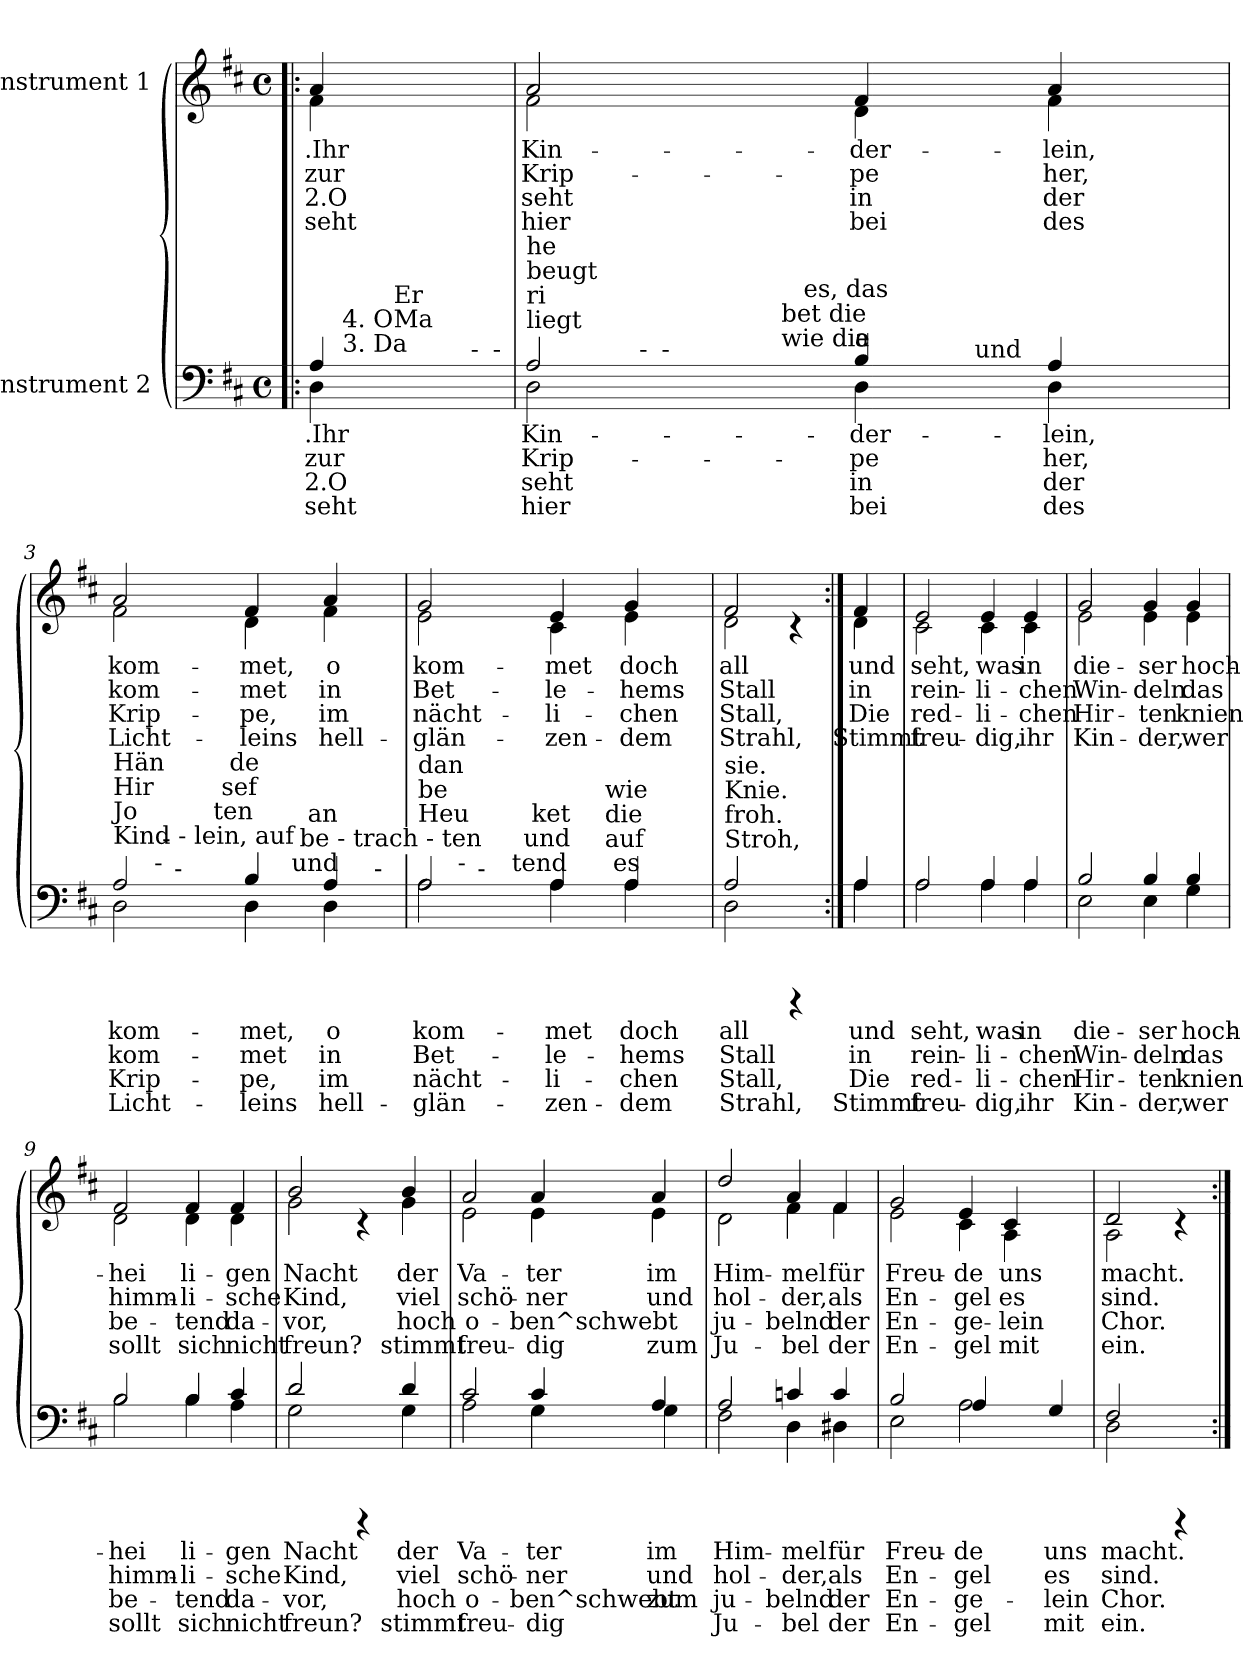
**kern	**text	**text	**text	**text	**kern	**text	**text	**text	**text
*part2	*part2	*part2	*part2	*part2	*part1	*part1	*part1	*part1	*part1
*staff2	*staff2	*staff2	*staff2	*staff2	*staff1	*staff1	*staff1	*staff1	*staff1
*I"Instrument 2	*	*	*	*	*I"Instrument 1	*	*	*	*
!!LO:PB:g=z
*stria5	*	*	*	*	*stria5	*	*	*	*
*clefF4	*	*	*	*	*clefG2	*	*	*	*
*k[f#c#]	*	*	*	*	*k[f#c#]	*	*	*	*
*D:	*	*	*	*	*D:	*	*	*	*
*M4/4	*	*	*	*	*M4/4	*	*	*	*
*met(c)	*	*	*	*	*met(c)	*	*	*	*
=1!|:	=1!|:	=1!|:	=1!|:	=1!|:	=1!|:	=1!|:	=1!|:	=1!|:	=1!|:
*^	*	*	*	*	*	*	*	*	*
!	!	!LO:LY:a:rj	!LO:LY:a:rj	!LO:LY:a:rj	!LO:LY:a:rj	!	!LO:LY:b:rj	!LO:LY:b:rj	!LO:LY:b:rj	!LO:LY:b:rj
*^	*^	*	*	*	*	*^	*	*	*	*
*	*	*^	*	*	*	*	*	*	*	*	*	*	*
4A/	4D\	32ryy	16.ryy	8...ryy	.Ihr	zur	2.O	seht	4a/	4f#\	.Ihr	zur	2.O	seht
!	!	!LO:TX:a:t=3. Da	!	!	!	!	!	!	!	!	!	!	!	!
!	!	!LO:TX:a:t=4. O	!	!	!	!	!	!	!	!	!	!	!	!
.	.	8..ryy	.	.	.	.	.	.	.	.	.	.	.	.
!	!	!	!LO:TX:a:t=Ma	!	!	!	!	!	!	!	!	!	!	!
!	!	!	!LO:TX:a:t=Er	!	!	!	!	!	!	!	!	!	!	!
.	.	.	8ryy	.	.	.	.	.	.	.	.	.	.	.
!	!	!	!LO:TX:a:t=-	!	!	!	!	!	!	!	!	!	!	!
.	.	.	32ryy	.	.	.	.	.	.	.	.	.	.	.
!	!	!	!	!LO:TX:a:t=-	!	!	!	!	!	!	!	!	!	!
.	.	.	.	64ryy	.	.	.	.	.	.	.	.	.	.
=2	=2	=2	=2	=2	=2	=2	=2	=2	=2	=2	=2	=2	=2	=2
!LO:TX:a:t=liegt	!	!	!	!	!	!	!	!	!	!	!	!	!	!
!LO:TX:a:t=ri	!	!	!	!	!	!	!	!	!	!	!	!	!	!
!LO:TX:a:t=beugt	!	!	!	!	!	!	!	!	!	!	!	!	!	!
!LO:TX:a:t=he	!	!	!	!	!	!	!	!	!	!	!	!	!	!
!	!	!	!	!	!LO:LY:a:rj	!LO:LY:a:rj	!LO:LY:a:rj	!LO:LY:a:rj	!	!	!LO:LY:b:rj	!LO:LY:b:rj	!LO:LY:b:rj	!LO:LY:b:rj
*	*	*	*^	*^	*	*	*	*	*	*	*	*	*	*
*	*	*	*	*	*	*	*	*	*	*	*	*	*	*	*	*
2A/	2D\	8...ryy	4ryy	4ryy	4..ryy	2ryy	Kin-	-Krip-	-seht	hier	2a/	2f#\	Kin-	-Krip-	-seht	hier
!	!	!LO:TX:a:t=-	!	!	!	!	!	!	!	!	!	!	!	!	!	!
.	.	2ryy	.	.	.	.	.	.	.	.	.	.	.	.	.	.
!	!	!	!LO:TX:a:t=-	!	!	!	!	!	!	!	!	!	!	!	!	!
.	.	.	2.ryy	8ryy	.	.	.	.	.	.	.	.	.	.	.	.
.	.	.	.	32.ryy	.	.	.	.	.	.	.	.	.	.	.	.
!	!	!	!	!LO:TX:a:t=wie die	!	!	!	!	!	!	!	!	!	!	!	!
!	!	!	!	!LO:TX:a:t=bet die	!	!	!	!	!	!	!	!	!	!	!	!
.	.	.	.	2ryy	.	.	.	.	.	.	.	.	.	.	.	.
!	!	!	!	!	!LO:TX:a:t=es, das	!	!	!	!	!	!	!	!	!	!	!
.	.	.	.	.	2ryy	.	.	.	.	.	.	.	.	.	.	.
!LO:TX:a:t=a	!	!	!	!	!	!	!	!	!	!	!	!	!	!	!	!
!	!	!	!	!	!	!	!LO:LY:a:rj	!LO:LY:a:rj	!LO:LY:a:rj	!LO:LY:a:rj	!	!	!LO:LY:b:rj	!LO:LY:b:rj	!LO:LY:b:rj	!LO:LY:b:rj
4B/	4D\	.	.	.	.	8ryy	der-	-pe	in	bei	4f#/	4d\	der-	-pe	in	bei
.	.	.	.	.	.	32.ryy	.	.	.	.	.	.	.	.	.	.
!	!	!	!	!	!	!LO:TX:a:t=und	!	!	!	!	!	!	!	!	!	!
.	.	.	.	.	.	4ryy	.	.	.	.	.	.	.	.	.	.
.	.	4ryy	.	.	.	.	.	.	.	.	.	.	.	.	.	.
!	!	!	!	!	!	!	!LO:LY:a:rj	!LO:LY:a:rj	!LO:LY:a:rj	!LO:LY:a:rj	!	!	!LO:LY:b:rj	!LO:LY:b:rj	!LO:LY:b:rj	!LO:LY:b:rj
4A/	4D\	.	.	.	.	.	lein,	her,	der	des	4a/	4f#\	lein,	her,	der	des
.	.	.	.	16ryy	.	16ryy	.	.	.	.	.	.	.	.	.	.
.	.	.	.	.	16ryy	.	.	.	.	.	.	.	.	.	.	.
.	.	64ryy	.	64ryy	.	64ryy	.	.	.	.	.	.	.	.	.	.
=3	=3	=3	=3	=3	=3	=3	=3	=3	=3	=3	=3	=3	=3	=3	=3	=3
!LO:TX:a:t=Kind - lein, auf	!	!	!	!	!	!	!	!	!	!	!	!	!	!	!	!
!LO:TX:a:t=Jo	!	!	!	!	!	!	!	!	!	!	!	!	!	!	!	!
!LO:TX:a:t=Hir	!	!	!	!	!	!	!	!	!	!	!	!	!	!	!	!
!LO:TX:a:t=Hän	!	!	!	!	!	!	!	!	!	!	!	!	!	!	!	!
!	!	!	!	!	!	!	!LO:LY:a:rj	!LO:LY:a:rj	!LO:LY:a:rj	!LO:LY:a:rj	!	!	!LO:LY:b:rj	!LO:LY:b:rj	!LO:LY:b:rj	!LO:LY:b:rj
*	*	*	*^	*^	*^	*^	*	*	*	*	*	*	*	*	*	*
*	*	*	*	*	*	*	*	*	*	*	*	*	*	*	*	*	*	*	*	*
2A/	2D\	8...ryy	4ryy	4ryy	4ryy	4..ryy	4ryy	2ryy	2ryy	2ryy	kom-	-kom-	-Krip-	-Licht-	2a/	2f#\	kom-	-kom-	-Krip-	-Licht-
!	!	!LO:TX:a:t=-	!	!	!	!	!	!	!	!	!	!	!	!	!	!	!	!	!	!
.	.	2ryy	.	.	.	.	.	.	.	.	.	.	.	.	.	.	.	.	.	.
!	!	!	!LO:TX:a:t=-	!	!	!	!	!	!	!	!	!	!	!	!	!	!	!	!	!
.	.	.	2.ryy	32ryy	8ryy	.	8ryy	.	.	.	.	.	.	.	.	.	.	.	.	.
!	!	!	!	!LO:TX:a:t=-	!	!	!	!	!	!	!	!	!	!	!	!	!	!	!	!
.	.	.	.	2ryy	.	.	.	.	.	.	.	.	.	.	.	.	.	.	.	.
.	.	.	.	.	32.ryy	.	16ryy	.	.	.	.	.	.	.	.	.	.	.	.	.
!	!	!	!	!	!LO:TX:a:t=ten	!	!	!	!	!	!	!	!	!	!	!	!	!	!	!
.	.	.	.	.	2ryy	.	.	.	.	.	.	.	.	.	.	.	.	.	.	.
!	!	!	!	!	!	!LO:TX:a:t=sef	!	!	!	!	!	!	!	!	!	!	!	!	!	!
.	.	.	.	.	.	2ryy	64ryy	.	.	.	.	.	.	.	.	.	.	.	.	.
!	!	!	!	!	!	!	!LO:TX:a:t=de	!	!	!	!	!	!	!	!	!	!	!	!	!
.	.	.	.	.	.	.	2ryy	.	.	.	.	.	.	.	.	.	.	.	.	.
!	!	!	!	!	!	!	!	!	!	!	!LO:LY:a:rj	!LO:LY:a:rj	!LO:LY:a:rj	!LO:LY:a:rj	!	!	!LO:LY:b:rj	!LO:LY:b:rj	!LO:LY:b:rj	!LO:LY:b:rj
4B/	4D\	.	.	.	.	.	.	8.ryy	8ryy	8..ryy	-met,	met	pe,	leins	4f#/	4d\	-met,	met	pe,	leins
.	.	.	.	.	.	.	.	.	16ryy	.	.	.	.	.	.	.	.	.	.	.
!	!	!	!	!	!	!	!	!LO:TX:a:t=und	!	!	!	!	!	!	!	!	!	!	!	!
.	.	.	.	.	.	.	.	4ryy	64ryy	.	.	.	.	.	.	.	.	.	.	.
!	!	!	!	!	!	!	!	!	!LO:TX:a:t=be - trach - ten	!	!	!	!	!	!	!	!	!	!	!
.	.	.	.	.	.	.	.	.	4ryy	.	.	.	.	.	.	.	.	.	.	.
!	!	!	!	!	!	!	!	!	!	!LO:TX:a:t=an	!	!	!	!	!	!	!	!	!	!
.	.	.	.	.	.	.	.	.	.	4ryy	.	.	.	.	.	.	.	.	.	.
.	.	4ryy	.	.	.	.	.	.	.	.	.	.	.	.	.	.	.	.	.	.
!	!	!	!	!	!	!	!	!	!	!	!LO:LY:a:rj	!LO:LY:a:rj	!LO:LY:a:rj	!LO:LY:a:rj	!	!	!LO:LY:b:rj	!LO:LY:b:rj	!LO:LY:b:rj	!LO:LY:b:rj
4A/	4D\	.	.	.	.	.	.	.	.	.	o	in	im	hell-	4a/	4f#\	o	in	im	hell-
.	.	.	.	8..ryy	.	.	.	.	.	.	.	.	.	.	.	.	.	.	.	.
.	.	.	.	.	16ryy	.	.	.	.	.	.	.	.	.	.	.	.	.	.	.
!	!	!	!	!	!	!LO:TX:a:t=-	!	!	!	!	!	!	!	!	!	!	!	!	!	!
.	.	.	.	.	.	16ryy	.	16ryy	.	.	.	.	.	.	.	.	.	.	.	.
.	.	.	.	.	.	.	32.ryy	.	32.ryy	.	.	.	.	.	.	.	.	.	.	.
.	.	.	.	.	.	.	.	.	.	32ryy	.	.	.	.	.	.	.	.	.	.
.	.	64ryy	.	.	64ryy	.	.	.	.	.	.	.	.	.	.	.	.	.	.	.
=4	=4	=4	=4	=4	=4	=4	=4	=4	=4	=4	=4	=4	=4	=4	=4	=4	=4	=4	=4	=4
!LO:TX:a:t=Heu	!	!	!	!	!	!	!	!	!	!	!	!	!	!	!	!	!	!	!	!
!LO:TX:a:t=be	!	!	!	!	!	!	!	!	!	!	!	!	!	!	!	!	!	!	!	!
!LO:TX:a:t=dan	!	!	!	!	!	!	!	!	!	!	!	!	!	!	!	!	!	!	!	!
!	!	!	!	!	!	!	!	!	!	!	!LO:LY:a:rj	!LO:LY:a:rj	!LO:LY:a:rj	!LO:LY:a:rj	!	!	!LO:LY:b:rj	!LO:LY:b:rj	!LO:LY:b:rj	!LO:LY:b:rj
*	*	*	*	*	*	*	*v	*v	*v	*v	*	*	*	*	*	*	*	*	*	*
2A/	2A\	8..ryy	4ryy	4ryy	4ryy	4..ryy	2ryy	-kom-	-Bet-	-nächt-	-glän-	2g/	2e\	-kom-	-Bet-	-nächt-	-glän-
!	!	!LO:TX:a:t=-	!	!	!	!	!	!	!	!	!	!	!	!	!	!	!
.	.	2ryy	.	.	.	.	.	.	.	.	.	.	.	.	.	.	.
.	.	.	64ryy	8ryy	8ryy	.	.	.	.	.	.	.	.	.	.	.	.
!	!	!	!LO:TX:a:t=-	!	!	!	!	!	!	!	!	!	!	!	!	!	!
.	.	.	2ryy	.	.	.	.	.	.	.	.	.	.	.	.	.	.
.	.	.	.	64ryy	32.ryy	.	.	.	.	.	.	.	.	.	.	.	.
!	!	!	!	!LO:TX:a:t=tend	!	!	!	!	!	!	!	!	!	!	!	!	!
.	.	.	.	2ryy	.	.	.	.	.	.	.	.	.	.	.	.	.
!	!	!	!	!	!LO:TX:a:t=und	!	!	!	!	!	!	!	!	!	!	!	!
.	.	.	.	.	2ryy	.	.	.	.	.	.	.	.	.	.	.	.
!	!	!	!	!	!	!LO:TX:a:t=ket	!	!	!	!	!	!	!	!	!	!	!
.	.	.	.	.	.	2ryy	.	.	.	.	.	.	.	.	.	.	.
!	!	!	!	!	!	!	!	!LO:LY:a:rj	!LO:LY:a:rj	!LO:LY:a:rj	!LO:LY:a:rj	!	!	!LO:LY:b:rj	!LO:LY:b:rj	!LO:LY:b:rj	!LO:LY:b:rj
4A/	4A\	.	.	.	.	.	8ryy	-met	le-	-li-	-zen-	4e/	4c#\	-met	le-	-li-	-zen-
.	.	.	.	.	.	.	16ryy	.	.	.	.	.	.	.	.	.	.
.	.	.	.	.	.	.	64ryy	.	.	.	.	.	.	.	.	.	.
!	!	!	!	!	!	!	!LO:TX:a:t=auf	!	!	!	!	!	!	!	!	!	!
!	!	!	!	!	!	!	!LO:TX:a:t=die	!	!	!	!	!	!	!	!	!	!
!	!	!	!	!	!	!	!LO:TX:a:t=wie	!	!	!	!	!	!	!	!	!	!
.	.	.	.	.	.	.	4ryy	.	.	.	.	.	.	.	.	.	.
!	!	!LO:TX:a:t=es	!	!	!	!	!	!	!	!	!	!	!	!	!	!	!
.	.	4ryy	.	.	.	.	.	.	.	.	.	.	.	.	.	.	.
!	!	!	!	!	!	!	!	!LO:LY:a:rj	!LO:LY:a:rj	!LO:LY:a:rj	!LO:LY:a:rj	!	!	!LO:LY:b:rj	!LO:LY:b:rj	!LO:LY:b:rj	!LO:LY:b:rj
4A/	4A\	.	.	.	.	.	.	-doch	hems	chen	dem	4g/	4e\	-doch	hems	chen	dem
.	.	.	8...ryy	.	.	.	.	.	.	.	.	.	.	.	.	.	.
.	.	.	.	16..ryy	.	.	.	.	.	.	.	.	.	.	.	.	.
.	.	.	.	.	16ryy	.	.	.	.	.	.	.	.	.	.	.	.
.	.	.	.	.	.	16ryy	.	.	.	.	.	.	.	.	.	.	.
.	.	.	.	.	.	.	32.ryy	.	.	.	.	.	.	.	.	.	.
.	.	32ryy	.	.	.	.	.	.	.	.	.	.	.	.	.	.	.
.	.	.	.	.	64ryy	.	.	.	.	.	.	.	.	.	.	.	.
=5	=5	=5	=5	=5	=5	=5	=5	=5	=5	=5	=5	=5	=5	=5	=5	=5	=5
!LO:TX:a:t=Stroh,	!	!	!	!	!	!	!	!	!	!	!	!	!	!	!	!	!
!LO:TX:a:t=froh.	!	!	!	!	!	!	!	!	!	!	!	!	!	!	!	!	!
!LO:TX:a:t=Knie.	!	!	!	!	!	!	!	!	!	!	!	!	!	!	!	!	!
!LO:TX:a:t=sie.	!	!	!	!	!	!	!	!	!	!	!	!	!	!	!	!	!
!	!	!	!	!	!	!	!	!LO:LY:a:rj	!LO:LY:a:rj	!LO:LY:a:rj	!LO:LY:a:rj	!	!	!LO:LY:b:rj	!LO:LY:b:rj	!LO:LY:b:rj	!LO:LY:b:rj
*	*v	*v	*v	*v	*v	*v	*v	*	*	*	*	*	*	*	*	*	*
2A/	2D\	all	Stall	Stall,	Strahl,	2f#/	2d\	all	Stall	Stall,	Strahl,
4rGGGG	4ryy	.	.	.	.	4rc	4ryy	.	.	.	.
!!LO:LB:g=z	!!
=6:|!	=6:|!	=6:|!	=6:|!	=6:|!	=6:|!	=6:|!	=6:|!	=6:|!	=6:|!	=6:|!	=6:|!
!	!	!LO:LY:a:rj	!LO:LY:a:rj	!LO:LY:a:rj	!LO:LY:a:rj	!	!	!LO:LY:b:rj	!LO:LY:b:rj	!LO:LY:b:rj	!LO:LY:b:rj
4A/	4A\	und	in	Die	Stimmt	4f#/	4d\	und	in	Die	Stimmt
=7	=7	=7	=7	=7	=7	=7	=7	=7	=7	=7	=7
!	!	!LO:LY:a:rj	!LO:LY:a:rj	!LO:LY:a:rj	!LO:LY:a:rj	!	!	!LO:LY:b:rj	!LO:LY:b:rj	!LO:LY:b:rj	!LO:LY:b:rj
2A/	2A\	seht,	rein-	-red-	-freu-	2e/	2c#\	seht,	rein-	-red-	-freu-
!	!	!LO:LY:a:rj	!LO:LY:a:rj	!LO:LY:a:rj	!LO:LY:a:rj	!	!	!LO:LY:b:rj	!LO:LY:b:rj	!LO:LY:b:rj	!LO:LY:b:rj
4A/	4A\	-was	li-	-li-	-dig,	4e/	4c#\	-was	li-	-li-	-dig,
!	!	!LO:LY:a:rj	!LO:LY:a:rj	!LO:LY:a:rj	!LO:LY:a:rj	!	!	!LO:LY:b:rj	!LO:LY:b:rj	!LO:LY:b:rj	!LO:LY:b:rj
4A/	4A\	in	chen	chen	ihr	4e/	4c#\	in	chen	chen	ihr
=8	=8	=8	=8	=8	=8	=8	=8	=8	=8	=8	=8
!	!	!LO:LY:a:rj	!LO:LY:a:rj	!LO:LY:a:rj	!LO:LY:a:rj	!	!	!LO:LY:b:rj	!LO:LY:b:rj	!LO:LY:b:rj	!LO:LY:b:rj
2B/	2E\	die-	-Win-	-Hir-	-Kin-	2g/	2e\	die-	-Win-	-Hir-	-Kin-
!	!	!LO:LY:a:rj	!LO:LY:a:rj	!LO:LY:a:rj	!LO:LY:a:rj	!	!	!LO:LY:b:rj	!LO:LY:b:rj	!LO:LY:b:rj	!LO:LY:b:rj
4B/	4E\	-ser	deln	ten	der,	4g/	4e\	-ser	deln	ten	der,
!	!	!LO:LY:a:rj	!LO:LY:a:rj	!LO:LY:a:rj	!LO:LY:a:rj	!	!	!LO:LY:b:rj	!LO:LY:b:rj	!LO:LY:b:rj	!LO:LY:b:rj
4B/	4G\	hoch-	-das	knien	wer	4g/	4e\	hoch-	-das	knien	wer
=9	=9	=9	=9	=9	=9	=9	=9	=9	=9	=9	=9
!	!	!LO:LY:a:rj	!LO:LY:a:rj	!LO:LY:a:rj	!LO:LY:a:rj	!	!	!LO:LY:b:rj	!LO:LY:b:rj	!LO:LY:b:rj	!LO:LY:b:rj
2B/	2B\	hei	himm-	-be-	-sollt	2f#/	2d\	hei	himm-	-be-	-sollt
!	!	!LO:LY:a:rj	!LO:LY:a:rj	!LO:LY:a:rj	!LO:LY:a:rj	!	!	!LO:LY:b:rj	!LO:LY:b:rj	!LO:LY:b:rj	!LO:LY:b:rj
4B/	4B\	li-	-li-	-tend	sich	4f#/	4d\	li-	-li-	-tend	sich
!	!	!LO:LY:a:rj	!LO:LY:a:rj	!LO:LY:a:rj	!LO:LY:a:rj	!	!	!LO:LY:b:rj	!LO:LY:b:rj	!LO:LY:b:rj	!LO:LY:b:rj
4c#/	4A\	gen	sche	da-	-nicht	4f#/	4d\	gen	sche	da-	-nicht
=10	=10	=10	=10	=10	=10	=10	=10	=10	=10	=10	=10
!	!	!LO:LY:a:rj	!LO:LY:a:rj	!LO:LY:a:rj	!LO:LY:a:rj	!	!	!LO:LY:b:rj	!LO:LY:b:rj	!LO:LY:b:rj	!LO:LY:b:rj
2d/	2G\	Nacht	Kind,	vor,	freun?	2b/	2g\	Nacht	Kind,	vor,	freun?
4rGGGG	4ryy	.	.	.	.	4rc	4ryy	.	.	.	.
!	!	!LO:LY:a:rj	!LO:LY:a:rj	!LO:LY:a:rj	!LO:LY:a:rj	!	!	!LO:LY:b:rj	!LO:LY:b:rj	!LO:LY:b:rj	!LO:LY:b:rj
4d/	4G\	der	viel	hoch	stimmt	4b/	4g\	der	viel	hoch	stimmt
!!LO:LB:g=z	!!
=11	=11	=11	=11	=11	=11	=11	=11	=11	=11	=11	=11
!	!	!LO:LY:a:rj	!LO:LY:a:rj	!LO:LY:a:rj	!LO:LY:a:rj	!	!	!LO:LY:b:rj	!LO:LY:b:rj	!LO:LY:b:rj	!LO:LY:b:rj
2c#/	2A\	Va-	-schö-	-o-	-freu-	2a/	2e\	Va-	-schö-	-o-	-freu-
!	!	!LO:LY:a:rj	!LO:LY:a:rj	!LO:LY:a:rj	!LO:LY:a:rj	!	!	!LO:LY:b:rj	!LO:LY:b:rj	!LO:LY:b:rj	!LO:LY:b:rj
4c#/	4G\	-ter	ner	ben^schwebt	dig	4a/	4e\	-ter	ner	ben^schwebt	dig
!	!	!LO:LY:a:rj	!LO:LY:a:rj	!LO:LY:a:rj	!LO:LY:a:rj	!	!	!LO:LY:b:rj	!LO:LY:b:rj	!LO:LY:b:rj	!LO:LY:b:rj
4A/	4G\	im	und	zum	.	4a/	4e\	im	und	.	zum
=12	=12	=12	=12	=12	=12	=12	=12	=12	=12	=12	=12
!	!	!LO:LY:a:rj	!LO:LY:a:rj	!LO:LY:a:rj	!LO:LY:a:rj	!	!	!LO:LY:b:rj	!LO:LY:b:rj	!LO:LY:b:rj	!LO:LY:b:rj
2A/	2F#\	Him-	-hol-	-ju-	-Ju-	2dd/	2d\	Him-	-hol-	-ju-	-Ju-
!	!	!LO:LY:a:rj	!LO:LY:a:rj	!LO:LY:a:rj	!LO:LY:a:rj	!	!	!LO:LY:b:rj	!LO:LY:b:rj	!LO:LY:b:rj	!LO:LY:b:rj
4cn/	4D\	-mel	der,	belnd	bel	4a/	4f#\	-mel	der,	belnd	bel
!	!	!LO:LY:a:rj	!LO:LY:a:rj	!LO:LY:a:rj	!LO:LY:a:rj	!	!	!LO:LY:b:rj	!LO:LY:b:rj	!LO:LY:b:rj	!LO:LY:b:rj
4c/	4D#X\	für	als	der	der	4f#/	4f#\	für	als	der	der
=13	=13	=13	=13	=13	=13	=13	=13	=13	=13	=13	=13
!	!	!LO:LY:a:rj	!LO:LY:a:rj	!LO:LY:a:rj	!LO:LY:a:rj	!	!	!LO:LY:b:rj	!LO:LY:b:rj	!LO:LY:b:rj	!LO:LY:b:rj
2B/	2E\	Freu-	-En-	-En-	-En-	2g/	2e\	Freu-	-En-	-En-	-En-
!	!	!LO:LY:a:rj	!LO:LY:a:rj	!LO:LY:a:rj	!LO:LY:a:rj	!	!	!LO:LY:b:rj	!LO:LY:b:rj	!LO:LY:b:rj	!LO:LY:b:rj
2A\	4A/	-de	gel	ge-	-gel	4e/	4c#\	-de	gel	ge-	-gel
!	!	!	!	!	!	!	!	!LO:LY:b:rj	!LO:LY:b:rj	!LO:LY:b:rj	!LO:LY:b:rj
.	2ryy	.	.	.	.	4c#/	4A\	uns	es	lein	mit
!	!	!LO:LY:a:rj	!LO:LY:a:rj	!LO:LY:a:rj	!LO:LY:a:rj	!	!	!	!	!	!
4G/	.	uns	es	lein	mit	4ryy	4ryy	.	.	.	.
=14	=14	=14	=14	=14	=14	=14	=14	=14	=14	=14	=14
!	!	!LO:LY:a:rj	!LO:LY:a:rj	!LO:LY:a:rj	!LO:LY:a:rj	!	!	!LO:LY:b:rj	!LO:LY:b:rj	!LO:LY:b:rj	!LO:LY:b:rj
2F#/	2D\	macht.	sind.	Chor.	ein.	2d/	2A\	macht.	sind.	Chor.	ein.
4rGGGG	4ryy	.	.	.	.	4rc	4ryy	.	.	.	.
*v	*v	*	*	*	*	*	*	*	*	*	*
*	*	*	*	*	*v	*v	*	*	*	*
=:|!	=:|!	=:|!	=:|!	=:|!	=:|!	=:|!	=:|!	=:|!	=:|!
*-	*-	*-	*-	*-	*-	*-	*-	*-	*-
